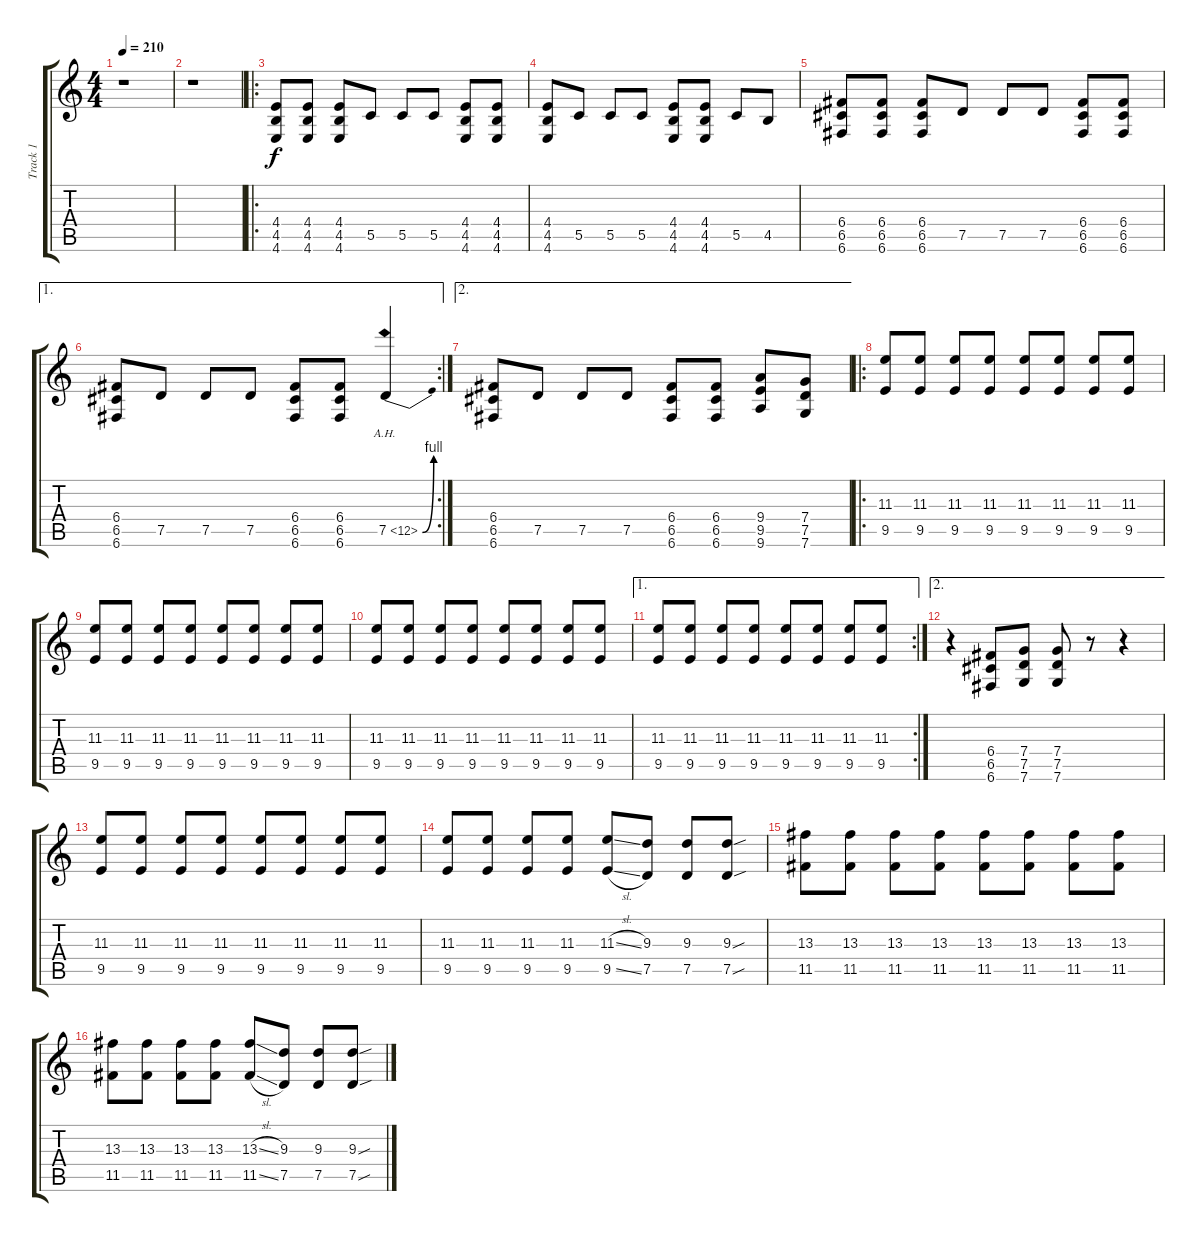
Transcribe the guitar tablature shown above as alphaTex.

\track ("Track 1" "Track 1") {instrument overdrivenguitar}
\staff {score tabs}
\tuning (D4 A3 F3 C3 G2 C2) {hide}
\ts (4 4)
\tempo 210
\clef g2
\ks c
r.1{dy f instrument overdrivenguitar} |
r.1 |
\ro
(4.4 4.5 4.6).8 (4.4 4.5 4.6).8 (4.4 4.5 4.6).8 5.5.8 5.5.8 5.5.8 (4.4 4.5 4.6).8 (4.4 4.5 4.6).8 |
(4.4 4.5 4.6).8 5.5.8 5.5.8 5.5.8 (4.4 4.5 4.6).8 (4.4 4.5 4.6).8 5.5.8 4.5.8 |
(6.4 6.5 6.6).8 (6.4 6.5 6.6).8 (6.4 6.5 6.6).8 7.5.8 7.5.8 7.5.8 (6.4 6.5 6.6).8 (6.4 6.5 6.6).8 |
\ae 1
\rc 2
(6.4 6.5 6.6).8 7.5.8 7.5.8 7.5.8 (6.4 6.5 6.6).8 (6.4 6.5 6.6).8 7.5{be (bend 0 0 60 4) ah 5}.4 |
\ae 2
(6.4 6.5 6.6).8 7.5.8 7.5.8 7.5.8 (6.4 6.5 6.6).8 (6.4 6.5 6.6).8 (9.4 9.5 9.6).8 (7.4 7.5 7.6).8 |
\ro
(11.3 9.5).8{volume 7 instrument electricguitarclean} (11.3 9.5).8 (11.3 9.5).8 (11.3 9.5).8 (11.3 9.5).8 (11.3 9.5).8 (11.3 9.5).8 (11.3 9.5).8 |
(11.3 9.5).8 (11.3 9.5).8 (11.3 9.5).8 (11.3 9.5).8 (11.3 9.5).8 (11.3 9.5).8 (11.3 9.5).8 (11.3 9.5).8 |
(11.3 9.5).8 (11.3 9.5).8 (11.3 9.5).8 (11.3 9.5).8 (11.3 9.5).8 (11.3 9.5).8 (11.3 9.5).8 (11.3 9.5).8 |
\ae 1
\rc 2
(11.3 9.5).8 (11.3 9.5).8 (11.3 9.5).8 (11.3 9.5).8 (11.3 9.5).8 (11.3 9.5).8 (11.3 9.5).8 (11.3 9.5).8 |
\ae 2
r.4{volume 13 instrument overdrivenguitar} (6.4 6.5 6.6).8 (7.4 7.5 7.6).8 (7.4 7.5 7.6).8 r.8 r.4 |
(11.3 9.5).8{volume 7 instrument electricguitarclean} (11.3 9.5).8 (11.3 9.5).8 (11.3 9.5).8 (11.3 9.5).8 (11.3 9.5).8 (11.3 9.5).8 (11.3 9.5).8 |
(11.3 9.5).8 (11.3 9.5).8 (11.3 9.5).8 (11.3 9.5).8 (11.3{sl} 9.5{sl}).8 (9.3 7.5).8 (9.3 7.5).8 (9.3{sou} 7.5{sou}).8 |
(13.3 11.5).8 (13.3 11.5).8 (13.3 11.5).8 (13.3 11.5).8 (13.3 11.5).8 (13.3 11.5).8 (13.3 11.5).8 (13.3 11.5).8 |
(13.3 11.5).8 (13.3 11.5).8 (13.3 11.5).8 (13.3 11.5).8 (13.3{sl} 11.5{sl}).8 (9.3 7.5).8 (9.3 7.5).8 (9.3{sou} 7.5{sou}).8
